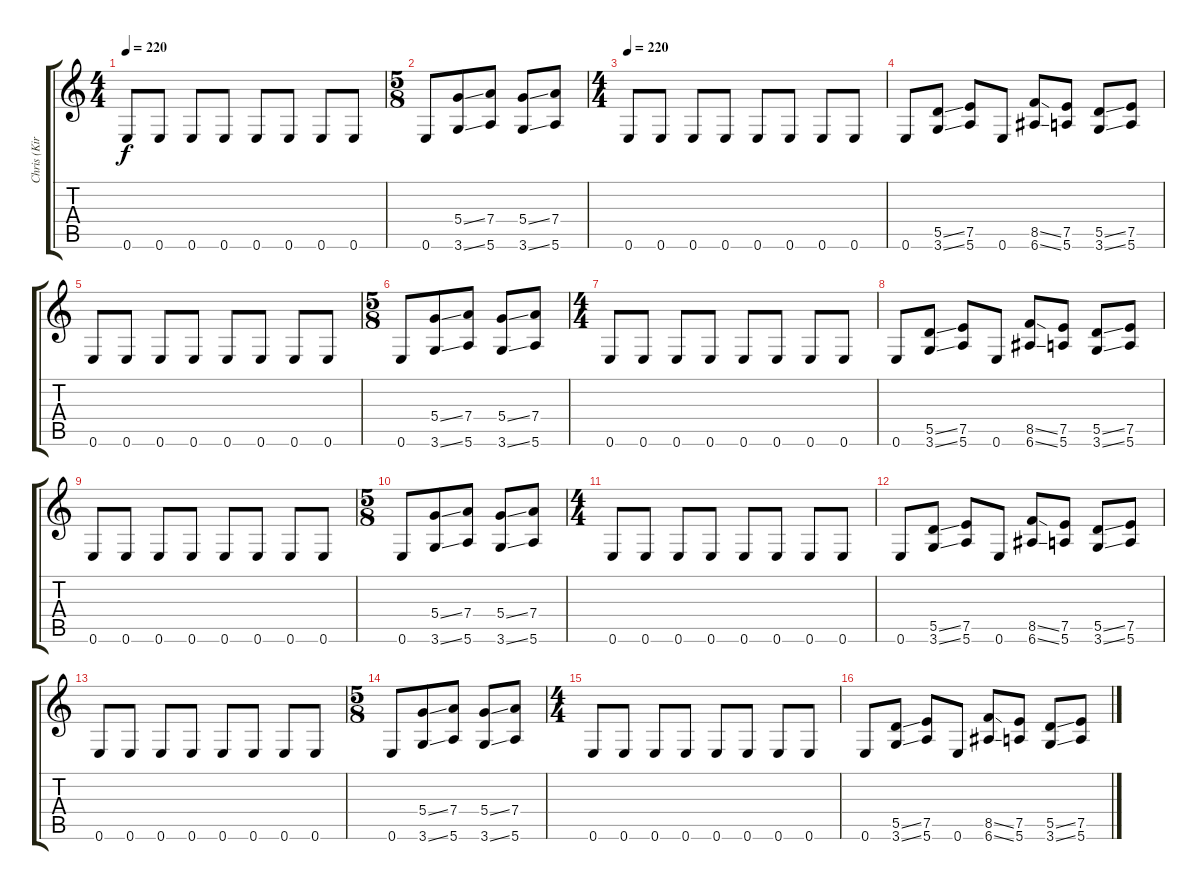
\track ("Chris (Kirks Guitar's)" "Chris (Kir") {instrument overdrivenguitar}
\staff {score tabs}
\tuning (E4 B3 G3 D3 A2 E2) {hide}
\ts (4 4)
\tempo 220
\clef g2
\ks c
0.6.8{dy f} 0.6.8 0.6.8 0.6.8 0.6.8 0.6.8 0.6.8 0.6.8 |
\ts (5 8)
0.6.8 (5.4{ss} 3.6{ss}).8 (7.4 5.6).8 (5.4{ss} 3.6{ss}).8 (7.4 5.6).8 |
\ts (4 4)
\tempo 220
0.6.8 0.6.8 0.6.8 0.6.8 0.6.8 0.6.8 0.6.8 0.6.8 |
0.6.8 (5.5{ss} 3.6{ss}).8 (7.5 5.6).8 0.6.8 (8.5{ss} 6.6{ss}).8 (7.5 5.6).8 (5.5{ss} 3.6{ss}).8 (7.5 5.6).8 |
0.6.8 0.6.8 0.6.8 0.6.8 0.6.8 0.6.8 0.6.8 0.6.8 |
\ts (5 8)
0.6.8 (5.4{ss} 3.6{ss}).8 (7.4 5.6).8 (5.4{ss} 3.6{ss}).8 (7.4 5.6).8 |
\ts (4 4)
0.6.8 0.6.8 0.6.8 0.6.8 0.6.8 0.6.8 0.6.8 0.6.8 |
0.6.8 (5.5{ss} 3.6{ss}).8 (7.5 5.6).8 0.6.8 (8.5{ss} 6.6{ss}).8 (7.5 5.6).8 (5.5{ss} 3.6{ss}).8 (7.5 5.6).8 |
0.6.8 0.6.8 0.6.8 0.6.8 0.6.8 0.6.8 0.6.8 0.6.8 |
\ts (5 8)
0.6.8 (5.4{ss} 3.6{ss}).8 (7.4 5.6).8 (5.4{ss} 3.6{ss}).8 (7.4 5.6).8 |
\ts (4 4)
0.6.8 0.6.8 0.6.8 0.6.8 0.6.8 0.6.8 0.6.8 0.6.8 |
0.6.8 (5.5{ss} 3.6{ss}).8 (7.5 5.6).8 0.6.8 (8.5{ss} 6.6{ss}).8 (7.5 5.6).8 (5.5{ss} 3.6{ss}).8 (7.5 5.6).8 |
0.6.8 0.6.8 0.6.8 0.6.8 0.6.8 0.6.8 0.6.8 0.6.8 |
\ts (5 8)
0.6.8 (5.4{ss} 3.6{ss}).8 (7.4 5.6).8 (5.4{ss} 3.6{ss}).8 (7.4 5.6).8 |
\ts (4 4)
0.6.8 0.6.8 0.6.8 0.6.8 0.6.8 0.6.8 0.6.8 0.6.8 |
0.6.8 (5.5{ss} 3.6{ss}).8 (7.5 5.6).8 0.6.8 (8.5{ss} 6.6{ss}).8 (7.5 5.6).8 (5.5{ss} 3.6{ss}).8 (7.5 5.6).8
